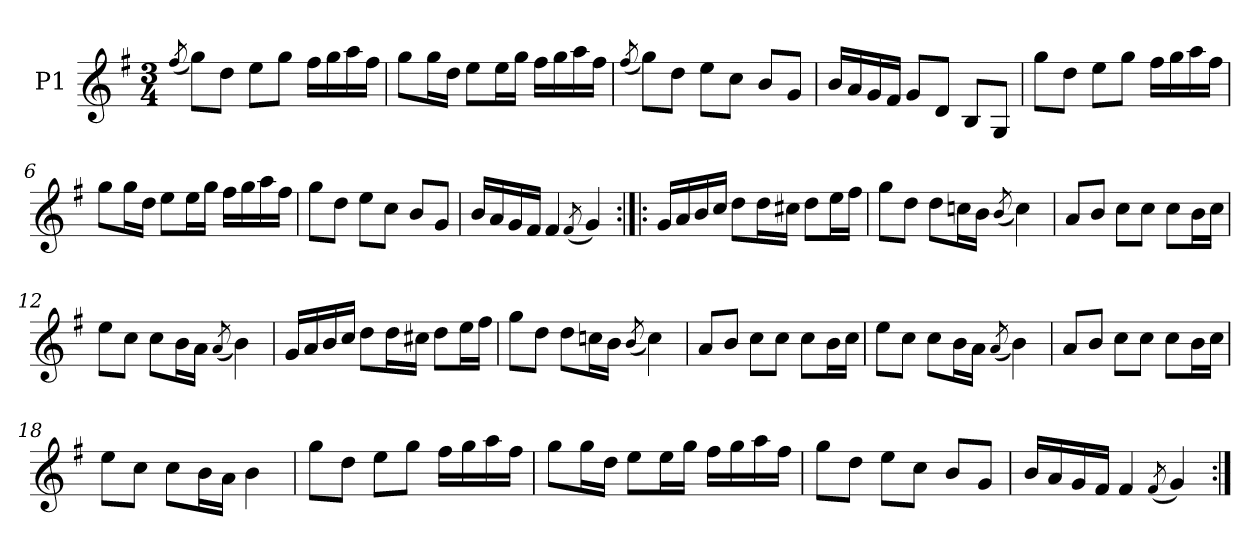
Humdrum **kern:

**kern
*part1
*staff1
*I"P1
!!LO:PB:g=z
*clefG2
*k[f#]
*G:
*M3/4
=1
(8qff#i/
8ggi\L)
8ddi\J
8eei\L
8ggi\J
16ff#i\LL
16ggi\
16aai\
16ff#i\JJ
=2
8ggi\L
16ggi\L
16ddi\JJ
8eei\L
16eei\L
16ggi\JJ
16ff#i\LL
16ggi\
16aai\
16ff#i\JJ
=3
(8qff#i/
8ggi\L)
8ddi\J
8eei\L
8cci\J
8bi/L
8gi/J
=4
16bi/LL
16ai/
16gi/
16f#i/JJ
8gi/L
8di/J
8Bi/L
8Gi/J
!!LO:LB:g=z
=5
8ggi\L
8ddi\J
8eei\L
8ggi\J
16ff#i\LL
16ggi\
16aai\
16ff#i\JJ
=6
8ggi\L
16ggi\L
16ddi\JJ
8eei\L
16eei\L
16ggi\JJ
16ff#i\LL
16ggi\
16aai\
16ff#i\JJ
=7
8ggi\L
8ddi\J
8eei\L
8cci\J
8bi/L
8gi/J
=8
16bi/LL
16ai/
16gi/
16f#i/JJ
4f#i/
(8qf#i/
4gi/)
!!LO:LB:g=z
=9:|!|:
16gi/LL
16ai/
16bi/
16cci/JJ
8ddi\L
16ddi\L
16cc#Xi\JJ
8ddi\L
16eei\L
16ff#i\JJ
=10
8ggi\L
8ddi\J
8ddi\L
16ccni\L
16bi\JJ
(8qbi/
4cci\)
=11
8ai/L
8bi/J
8cci\L
8cci\J
8cci\L
16bi\L
16cci\JJ
=12
8eei\L
8cci\J
8cci\L
16bi\L
16ai\JJ
(8qai/
4bi\)
!!LO:LB:g=z
=13
16gi/LL
16ai/
16bi/
16cci/JJ
8ddi\L
16ddi\L
16cc#Xi\JJ
8ddi\L
16eei\L
16ff#i\JJ
=14
8ggi\L
8ddi\J
8ddi\L
16ccni\L
16bi\JJ
(8qbi/
4cci\)
=15
8ai/L
8bi/J
8cci\L
8cci\J
8cci\L
16bi\L
16cci\JJ
=16
8eei\L
8cci\J
8cci\L
16bi\L
16ai\JJ
(8qai/
4bi\)
=17
8ai/L
8bi/J
8cci\L
8cci\J
8cci\L
16bi\L
16cci\JJ
!!LO:LB:g=z
=18
8eei\L
8cci\J
8cci\L
16bi\L
16ai\JJ
4bi\
=19
8ggi\L
8ddi\J
8eei\L
8ggi\J
16ff#i\LL
16ggi\
16aai\
16ff#i\JJ
=20
8ggi\L
16ggi\L
16ddi\JJ
8eei\L
16eei\L
16ggi\JJ
16ff#i\LL
16ggi\
16aai\
16ff#i\JJ
=21
8ggi\L
8ddi\J
8eei\L
8cci\J
8bi/L
8gi/J
=22
16bi/LL
16ai/
16gi/
16f#i/JJ
4f#i/
(8qf#i/
4gi/)
=:|!
*-
